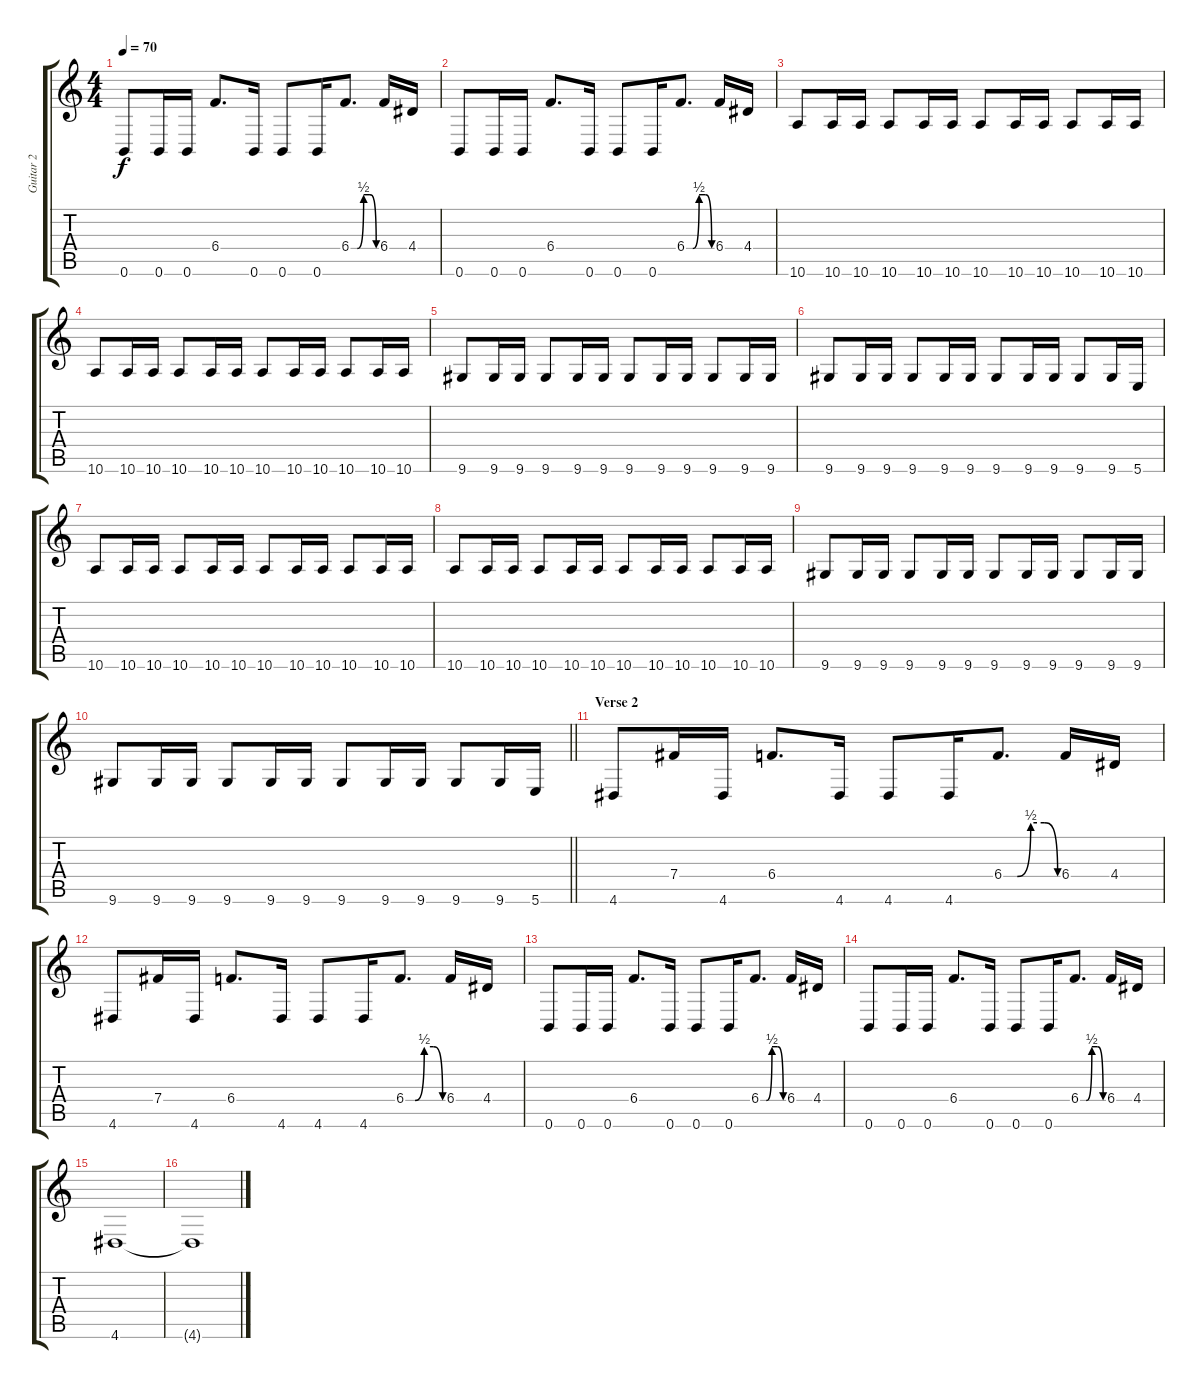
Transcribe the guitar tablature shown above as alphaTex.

\track ("Guitar 2" "Guitar 2") {instrument distortionguitar}
\staff {score tabs}
\tuning (Eb4 B3 Gb3 B2 Gb2 B1) {hide}
\ts (4 4)
\tempo 70
\clef g2
\ks c
0.6.8{dy f} 0.6.16 0.6.16 6.4.8{d} 0.6.16 0.6.8 0.6.16 6.4{be (custom 0 0 15 0 30 2 45 2 60 0)}.8{d} 6.4.16 4.4.16 |
0.6.8 0.6.16 0.6.16 6.4.8{d} 0.6.16 0.6.8 0.6.16 6.4{be (custom 0 0 15 0 30 2 45 2 60 0)}.8{d} 6.4.16 4.4.16 |
10.6.8 10.6.16 10.6.16 10.6.8 10.6.16 10.6.16 10.6.8 10.6.16 10.6.16 10.6.8 10.6.16 10.6.16 |
10.6.8 10.6.16 10.6.16 10.6.8 10.6.16 10.6.16 10.6.8 10.6.16 10.6.16 10.6.8 10.6.16 10.6.16 |
9.6.8 9.6.16 9.6.16 9.6.8 9.6.16 9.6.16 9.6.8 9.6.16 9.6.16 9.6.8 9.6.16 9.6.16 |
9.6.8 9.6.16 9.6.16 9.6.8 9.6.16 9.6.16 9.6.8 9.6.16 9.6.16 9.6.8 9.6.16 5.6.16 |
10.6.8 10.6.16 10.6.16 10.6.8 10.6.16 10.6.16 10.6.8 10.6.16 10.6.16 10.6.8 10.6.16 10.6.16 |
10.6.8 10.6.16 10.6.16 10.6.8 10.6.16 10.6.16 10.6.8 10.6.16 10.6.16 10.6.8 10.6.16 10.6.16 |
9.6.8 9.6.16 9.6.16 9.6.8 9.6.16 9.6.16 9.6.8 9.6.16 9.6.16 9.6.8 9.6.16 9.6.16 |
\barLineRight lightlight
9.6.8 9.6.16 9.6.16 9.6.8 9.6.16 9.6.16 9.6.8 9.6.16 9.6.16 9.6.8 9.6.16 5.6.16 |
\section ("" "Verse 2")
4.6.8 7.4.16 4.6.16 6.4.8{d} 4.6.16 4.6.8 4.6.16 6.4{be (custom 0 0 15 0 30 2 45 2 60 0)}.8{d} 6.4.16 4.4.16 |
4.6.8 7.4.16 4.6.16 6.4.8{d} 4.6.16 4.6.8 4.6.16 6.4{be (custom 0 0 15 0 30 2 45 2 60 0)}.8{d} 6.4.16 4.4.16 |
0.6.8 0.6.16 0.6.16 6.4.8{d} 0.6.16 0.6.8 0.6.16 6.4{be (custom 0 0 15 0 30 2 45 2 60 0)}.8{d} 6.4.16 4.4.16 |
0.6.8 0.6.16 0.6.16 6.4.8{d} 0.6.16 0.6.8 0.6.16 6.4{be (custom 0 0 15 0 30 2 45 2 60 0)}.8{d} 6.4.16 4.4.16 |
4.6.1 |
4.6{t}.1
